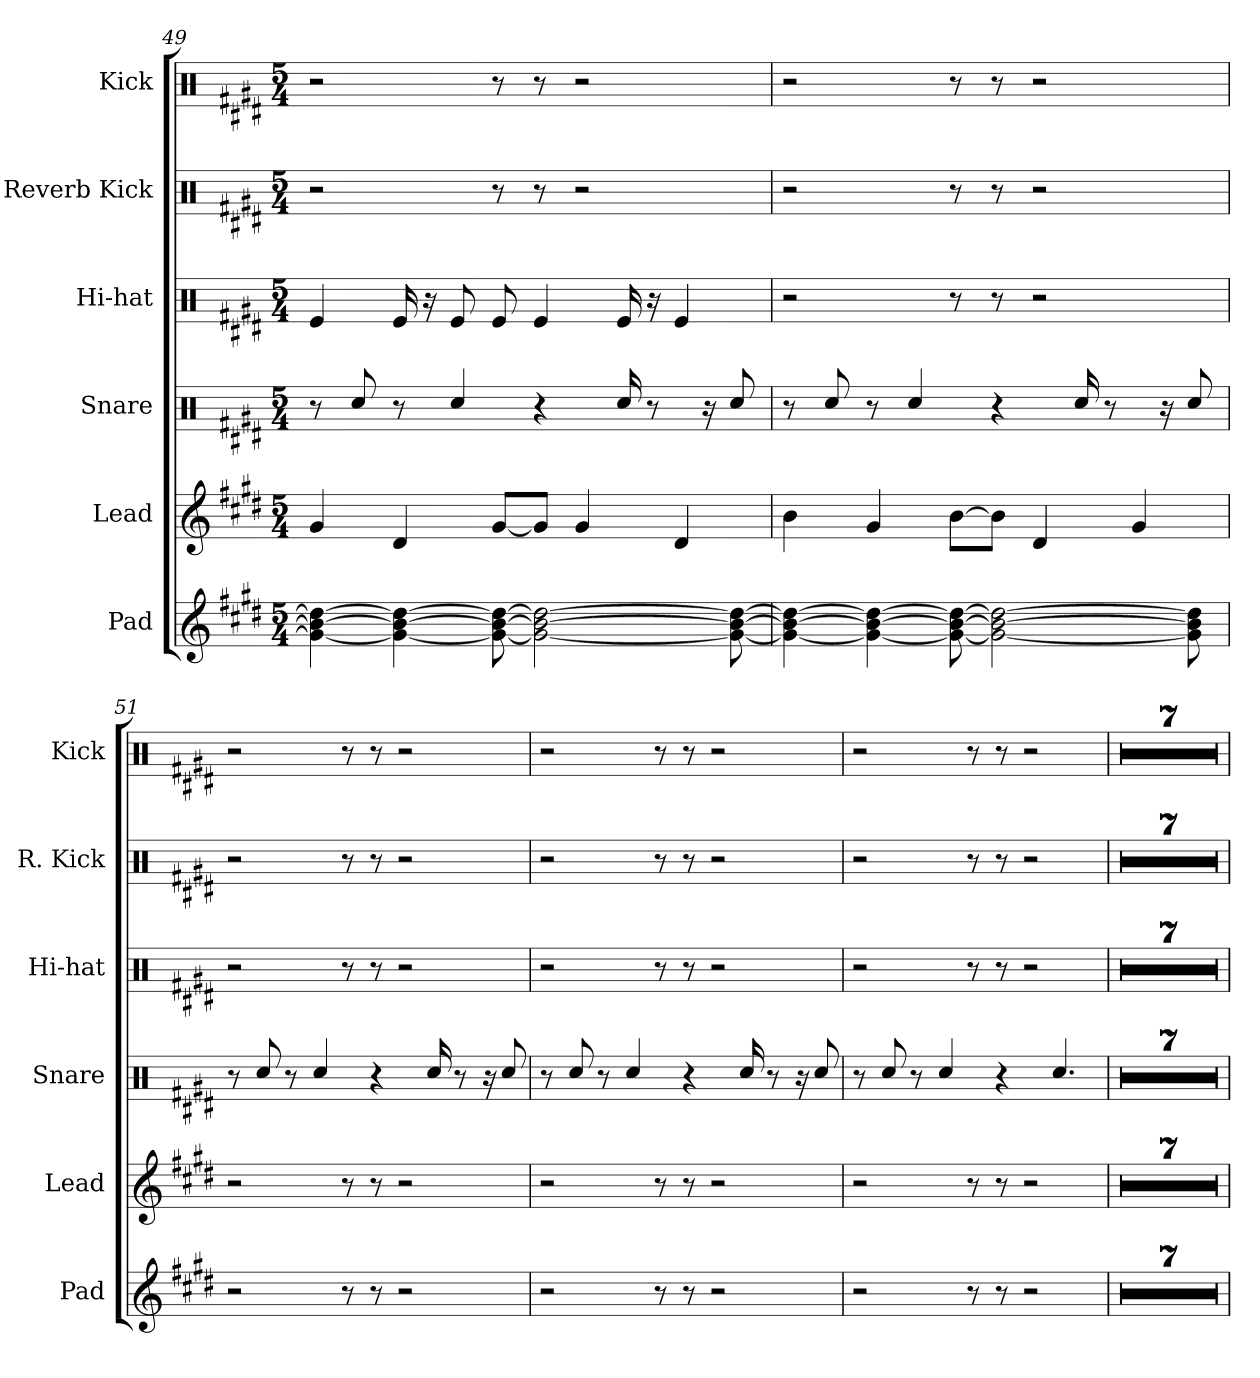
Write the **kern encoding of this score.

**kern	**kern	**kern	**kern	**kern	**kern
*part6	*part5	*part4	*part3	*part2	*part1
*staff6	*staff5	*staff4	*staff3	*staff2	*staff1
*I"Pad	*I"Lead	*I"Snare	*I"Hi-hat	*I"Reverb Kick	*I"Kick
*I'Pad	*I'Lead	*I'Snare	*I'Hi-hat	*I'R. Kick	*I'Kick
!!LO:PB:g=z
*clefG2	*clefG2	*clefX	*clefX	*clefX	*clefX
*k[f#c#g#d#]	*k[f#c#g#d#]	*k[f#c#g#d#]	*k[f#c#g#d#]	*k[f#c#g#d#]	*k[f#c#g#d#]
*M5/4	*M5/4	*M5/4	*M5/4	*M5/4	*M5/4
=49	=49	=49	=49	=49	=49
4g#\_ 4b\_ 4dd#\_	4g#/	8r	4Re/	2r	2r
.	.	8Rcc/	.	.	.
4g#\_ 4b\_ 4dd#\_	4d#/	8r	16Re/	.	.
.	.	.	16r	.	.
.	.	4Rcc/	8Re/	.	.
8g#\_ 8b\_ 8dd#\_	[8g#/L	.	8Re/	8r	8r
2g#\_ 2b\_ 2dd#\_	8g#/J]	4r	4Re/	8r	8r
.	4g#/	.	.	2r	2r
.	.	16Rcc/	16Re/	.	.
.	.	8r	16r	.	.
.	4d#/	.	4Re/	.	.
.	.	16r	.	.	.
8g#\_ 8b\_ 8dd#\_	.	8Rcc/	.	.	.
=50	=50	=50	=50	=50	=50
4g#\_ 4b\_ 4dd#\_	4b\	8r	2r	2r	2r
.	.	8Rcc/	.	.	.
4g#\_ 4b\_ 4dd#\_	4g#/	8r	.	.	.
.	.	4Rcc/	.	.	.
8g#\_ 8b\_ 8dd#\_	[8b\L	.	8r	8r	8r
2g#\_ 2b\_ 2dd#\_	8b\J]	4r	8r	8r	8r
.	4d#/	.	2r	2r	2r
.	.	16Rcc/	.	.	.
.	.	8r	.	.	.
.	4g#/	.	.	.	.
.	.	16r	.	.	.
8g#\] 8b\] 8dd#\]	.	8Rcc/	.	.	.
!!LO:LB:g=z
=51	=51	=51	=51	=51	=51
2r	2r	8r	2r	2r	2r
.	.	8Rcc/	.	.	.
.	.	8r	.	.	.
.	.	4Rcc/	.	.	.
8r	8r	.	8r	8r	8r
8r	8r	4r	8r	8r	8r
2r	2r	.	2r	2r	2r
.	.	16Rcc/	.	.	.
.	.	8r	.	.	.
.	.	16r	.	.	.
.	.	8Rcc/	.	.	.
=52	=52	=52	=52	=52	=52
2r	2r	8r	2r	2r	2r
.	.	8Rcc/	.	.	.
.	.	8r	.	.	.
.	.	4Rcc/	.	.	.
8r	8r	.	8r	8r	8r
8r	8r	4r	8r	8r	8r
2r	2r	.	2r	2r	2r
.	.	16Rcc/	.	.	.
.	.	8r	.	.	.
.	.	16r	.	.	.
.	.	8Rcc/	.	.	.
=53	=53	=53	=53	=53	=53
2r	2r	8r	2r	2r	2r
.	.	8Rcc/	.	.	.
.	.	8r	.	.	.
.	.	4Rcc/	.	.	.
8r	8r	.	8r	8r	8r
8r	8r	4r	8r	8r	8r
2r	2r	.	2r	2r	2r
.	.	4.Rcc/	.	.	.
=54	=54	=54	=54	=54	=54
4%5r	4%5r	4%5r	4%5r	4%5r	4%5r
!!LO:PB:g=z
=55	=55	=55	=55	=55	=55
4%5r	4%5r	4%5r	4%5r	4%5r	4%5r
=56	=56	=56	=56	=56	=56
4%5r	4%5r	4%5r	4%5r	4%5r	4%5r
=57	=57	=57	=57	=57	=57
4%5r	4%5r	4%5r	4%5r	4%5r	4%5r
=58	=58	=58	=58	=58	=58
4%5r	4%5r	4%5r	4%5r	4%5r	4%5r
=59	=59	=59	=59	=59	=59
4%5r	4%5r	4%5r	4%5r	4%5r	4%5r
=60	=60	=60	=60	=60	=60
4%5r	4%5r	4%5r	4%5r	4%5r	4%5r
=	=	=	=	=	=
*-	*-	*-	*-	*-	*-
